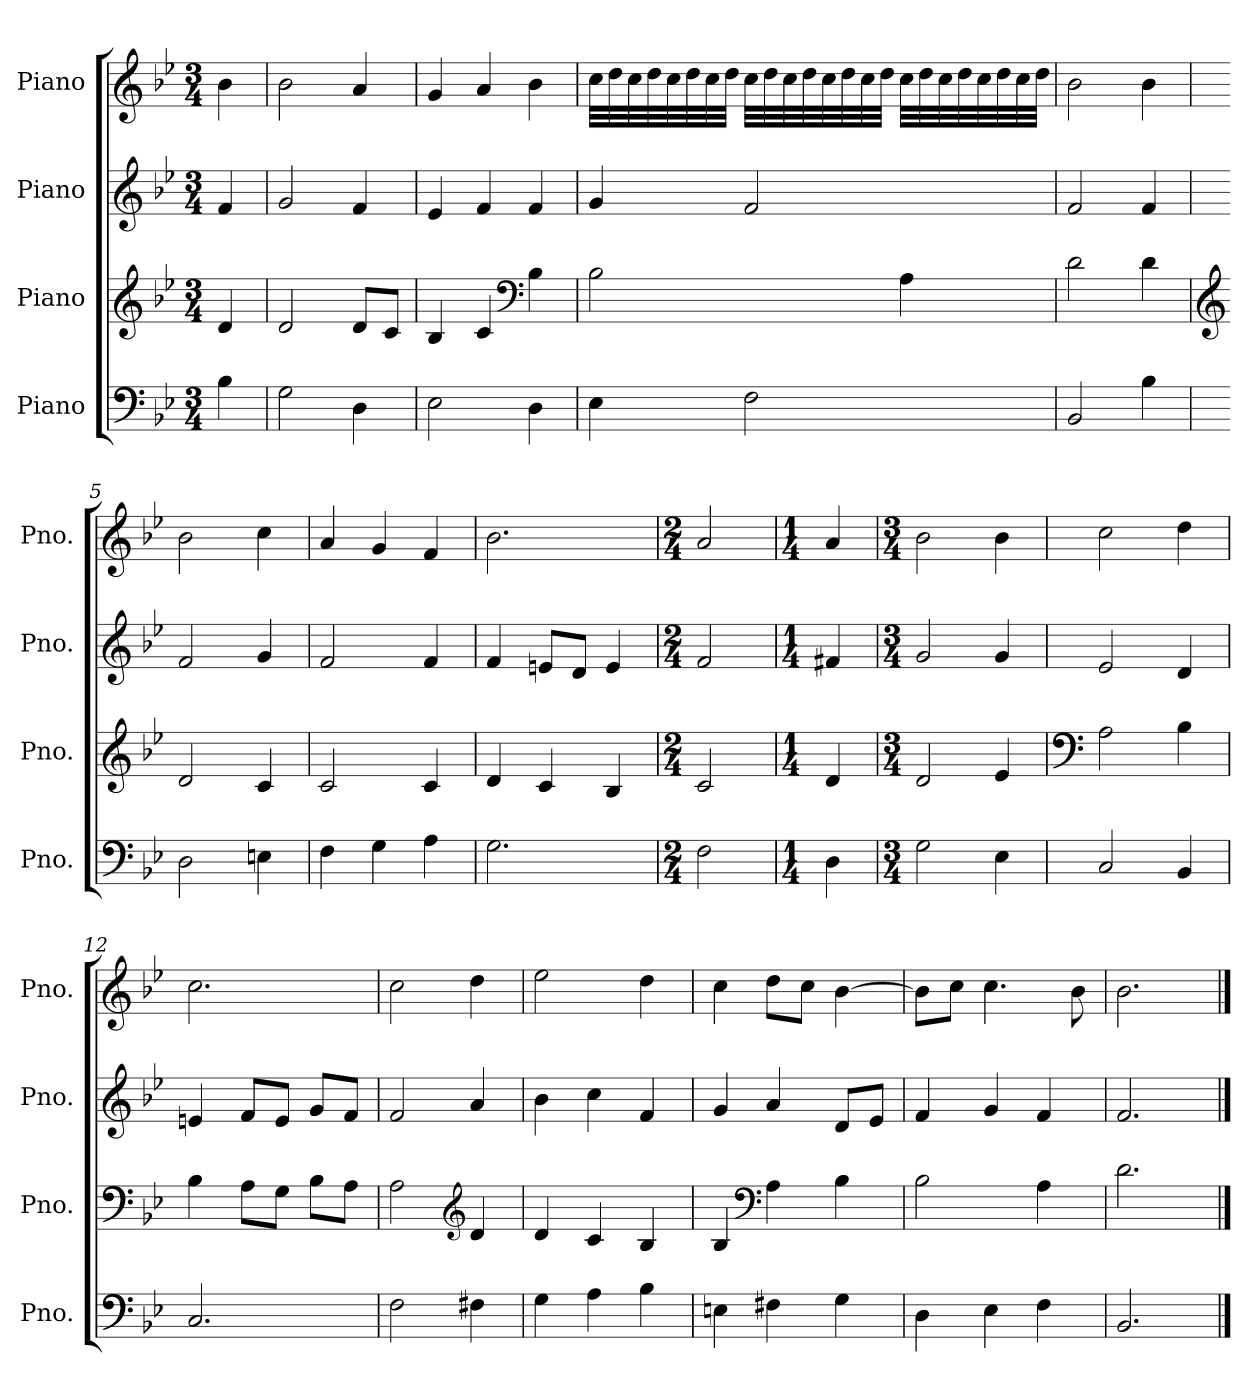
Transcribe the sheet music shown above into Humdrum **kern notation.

**kern	**kern	**kern	**kern
*part4	*part3	*part2	*part1
*staff4	*staff3	*staff2	*staff1
*I"Piano	*I"Piano	*I"Piano	*I"Piano
*I'Pno.	*I'Pno.	*I'Pno.	*I'Pno.
*clefF4	*clefG2	*clefG2	*clefG2
*k[b-e-]	*k[b-e-]	*k[b-e-]	*k[b-e-]
*M3/4	*M3/4	*M3/4	*M3/4
*MM120	*MM120	*MM120	*MM120
=	=	=	=
4B-\	4d/	4f/	4b-\
=1	=1	=1	=1
2G\	2d/	2g/	2b-\
4D\	8d/L	4f/	4a/
.	8c/J	.	.
=2	=2	=2	=2
2E-\	4B-/	4e-/	4g/
.	4c/	4f/	4a/
*	*clefF4	*	*
4D\	4B-\	4f/	4b-\
=3	=3	=3	=3
4E-\	2B-\	4g/	32cc\LLL
.	.	.	32dd\
.	.	.	32cc\
.	.	.	32dd\
.	.	.	32cc\
.	.	.	32dd\
.	.	.	32cc\
.	.	.	32dd\JJJ
2F\	.	2f/	32cc\LLL
.	.	.	32dd\
.	.	.	32cc\
.	.	.	32dd\
.	.	.	32cc\
.	.	.	32dd\
.	.	.	32cc\
.	.	.	32dd\JJJ
.	4A\	.	32cc\LLL
.	.	.	32dd\
.	.	.	32cc\
.	.	.	32dd\
.	.	.	32cc\
.	.	.	32dd\
.	.	.	32cc\
.	.	.	32dd\JJJ
=4	=4	=4	=4
2BB-/	2d\	2f/	2b-\
4B-\	4d\	4f/	4b-\
=5	=5	=5	=5
*	*clefG2	*	*
2D\	2d/	2f/	2b-\
4En\	4c/	4g/	4cc\
!!LO:LB:g=z
=6	=6	=6	=6
4F\	2c/	2f/	4a/
4G\	.	.	4g/
4A\	4c/	4f/	4f/
=7	=7	=7	=7
2.G\	4d/	4f/	2.b-\
.	4c/	8en/L	.
.	.	8d/J	.
.	4B-/	4e/	.
=8	=8	=8	=8
*M2/4	*M2/4	*M2/4	*M2/4
2F\	2c/	2f/	2a/
=9	=9	=9	=9
*M1/4	*M1/4	*M1/4	*M1/4
4D\	4d/	4f#X/	4a/
=10	=10	=10	=10
*M3/4	*M3/4	*M3/4	*M3/4
2G\	2d/	2g/	2b-\
4E-\	4e-/	4g/	4b-\
=11	=11	=11	=11
*	*clefF4	*	*
2C/	2A\	2e-/	2cc\
4BB-/	4B-\	4d/	4dd\
=12	=12	=12	=12
2.C/	4B-\	4en/	2.cc\
.	8A\L	8f/L	.
.	8G\J	8e/J	.
.	8B-\L	8g/L	.
.	8A\J	8f/J	.
=13	=13	=13	=13
2F\	2A\	2f/	2cc\
*	*clefG2	*	*
4F#X\	4d/	4a/	4dd\
=14	=14	=14	=14
4G\	4d/	4b-\	2ee-\
4A\	4c/	4cc\	.
4B-\	4B-/	4f/	4dd\
=15	=15	=15	=15
4En\	4B-/	4g/	4cc\
*	*clefF4	*	*
4F#X\	4A\	4a/	8dd\L
.	.	.	8cc\J
4G\	4B-\	8d/L	[4b-\
.	.	8e-/J	.
!!LO:LB:g=z
=16	=16	=16	=16
4D\	2B-\	4f/	8b-\L]
.	.	.	8cc\J
4E-\	.	4g/	4.cc\
4F\	4A\	4f/	.
.	.	.	8b-\
=17	=17	=17	=17
2.BB-/	2.d\	2.f/	2.b-\
==	==	==	==
*-	*-	*-	*-
